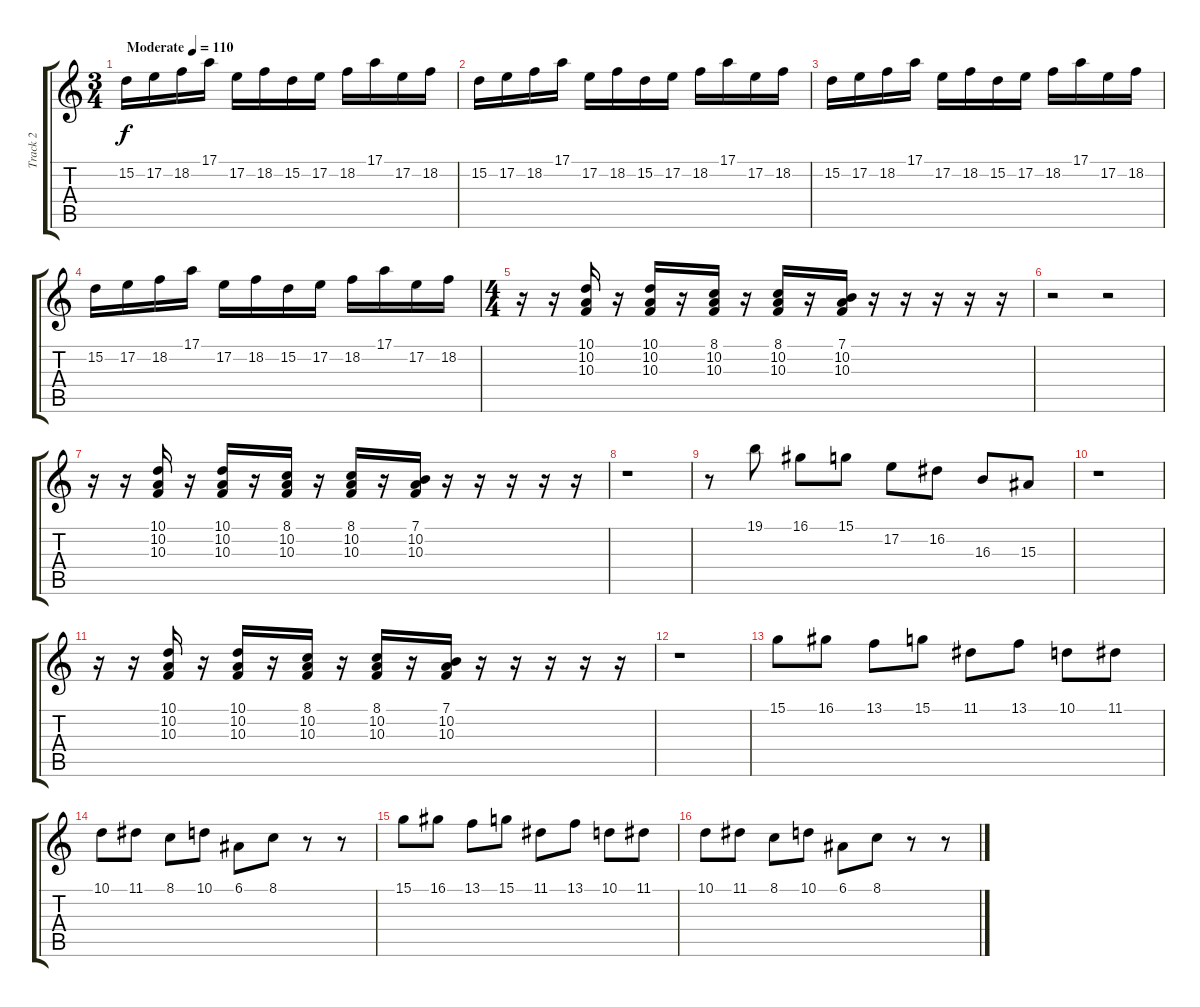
\track ("Track 2" "Track 2") {instrument acousticgrandpiano}
\staff {score tabs}
\tuning (E4 B3 G3 D3 A2 E2) {hide}
\ts (3 4)
\tempo (110 "Moderate")
\clef g2
\ks c
15.2.16{dy f instrument acousticgrandpiano} 17.2.16 18.2.16 17.1.16 17.2.16 18.2.16 15.2.16 17.2.16 18.2.16 17.1.16 17.2.16 18.2.16 |
15.2.16 17.2.16 18.2.16 17.1.16 17.2.16 18.2.16 15.2.16 17.2.16 18.2.16 17.1.16 17.2.16 18.2.16 |
15.2.16 17.2.16 18.2.16 17.1.16 17.2.16 18.2.16 15.2.16 17.2.16 18.2.16 17.1.16 17.2.16 18.2.16 |
15.2.16 17.2.16 18.2.16 17.1.16 17.2.16 18.2.16 15.2.16 17.2.16 18.2.16 17.1.16 17.2.16 18.2.16 |
\ts (4 4)
\section ("" "")
r.16 r.16 (10.1 10.2 10.3).16 r.16 (10.1 10.2 10.3).16 r.16 (8.1 10.2 10.3).16 r.16 (8.1 10.2 10.3).16 r.16 (7.1 10.2 10.3).16 r.16 r.16 r.16 r.16 r.16 |
r.2 r.2 |
r.16 r.16 (10.1 10.2 10.3).16 r.16 (10.1 10.2 10.3).16 r.16 (8.1 10.2 10.3).16 r.16 (8.1 10.2 10.3).16 r.16 (7.1 10.2 10.3).16 r.16 r.16 r.16 r.16 r.16 |
r.1 |
r.8 19.1.8 16.1.8 15.1.8 17.2.8 16.2.8 16.3.8 15.3.8 |
r.1 |
r.16 r.16 (10.1 10.2 10.3).16 r.16 (10.1 10.2 10.3).16 r.16 (8.1 10.2 10.3).16 r.16 (8.1 10.2 10.3).16 r.16 (7.1 10.2 10.3).16 r.16 r.16 r.16 r.16 r.16 |
r.1 |
15.1.8 16.1.8 13.1.8 15.1.8 11.1.8 13.1.8 10.1.8 11.1.8 |
10.1.8 11.1.8 8.1.8 10.1.8 6.1.8 8.1.8 r.8 r.8 |
15.1.8 16.1.8 13.1.8 15.1.8 11.1.8 13.1.8 10.1.8 11.1.8 |
10.1.8 11.1.8 8.1.8 10.1.8 6.1.8 8.1.8 r.8 r.8
